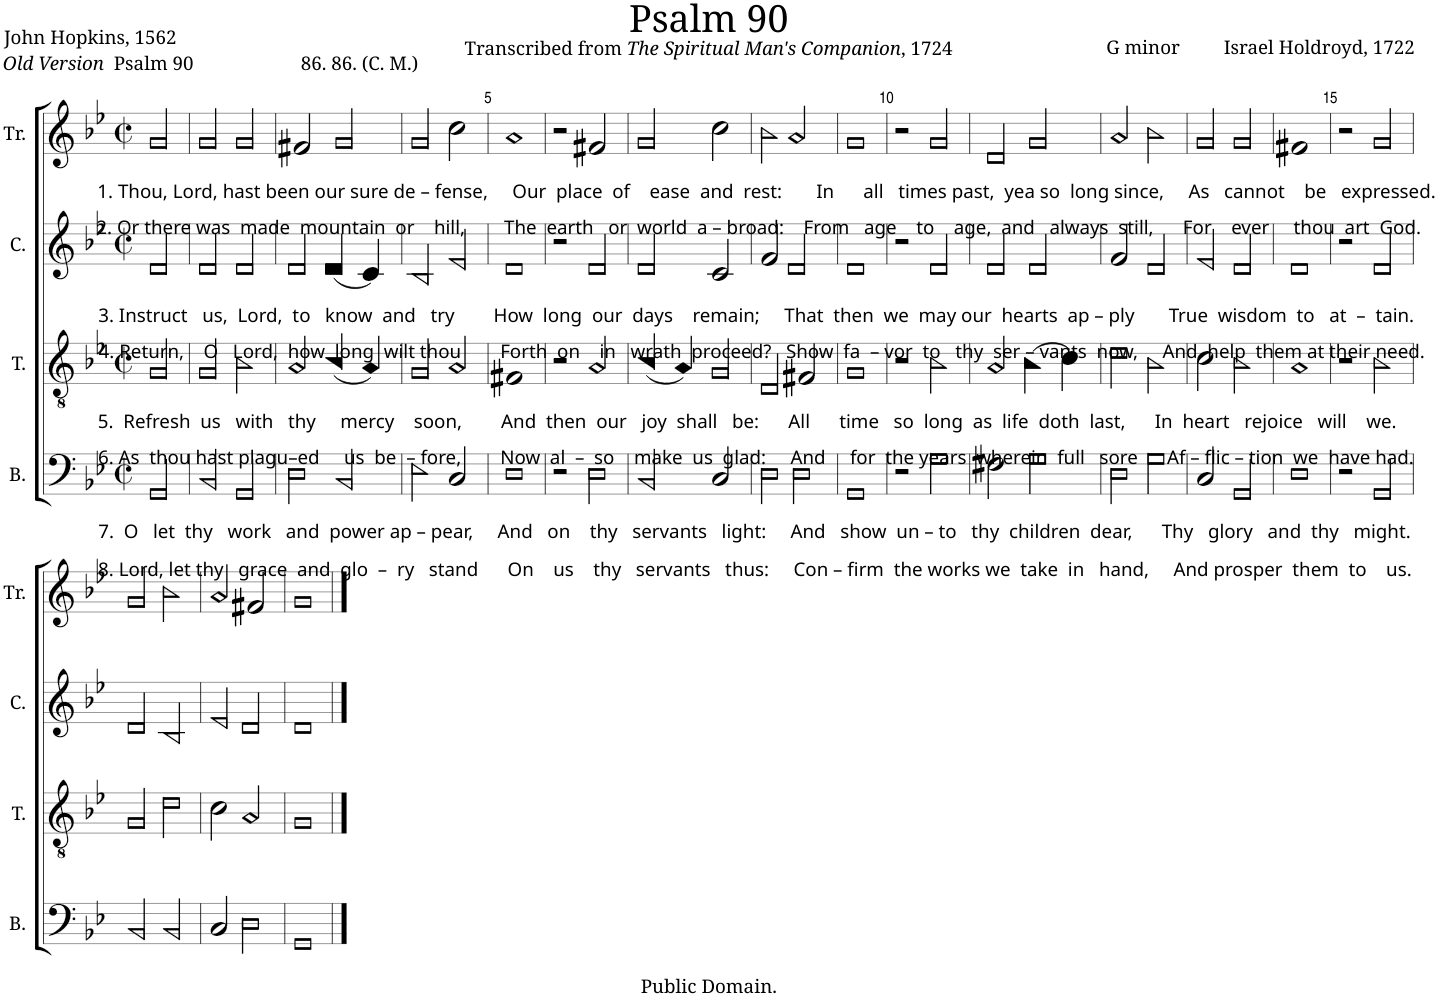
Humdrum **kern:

**kern	**kern	**kern	**kern
*part4	*part3	*part2	*part1
*staff4	*staff3	*staff2	*staff1
*I"B.	*I"T.	*I"C.	*I"Tr.
*I'B.	*I'T.	*I'C.	*I'Tr.
*clefF4	*clefGv2	*clefG2	*clefG2
*k[b-e-]	*k[b-e-]	*k[b-e-]	*k[b-e-]
*M2/2	*M2/2	*M2/2	*M2/2
*met(c|)	*met(c|)	*met(c|)	*met(c|)
=1	=1	=1	=1
!	!	!	!LO:TX:b:t=1. Thou, Lord, hast been our sure de – fense,     Our  place  of    ease  and  rest&colon;       In      all   times past,  yea so  long since,     As   cannot    be   expressed.
!	!	!	!LO:TX:b:t=2. Or there was  made  mountain  or    hill,        The  earth   or  world  a – broad&colon;    From   age    to    age,  and   always  still,      For    ever     thou  art  God.
!	!	!LO:TX:b:t=3. Instruct   us,  Lord,  to   know  and   try        How  long  our  days    remain;     That  then  we  may our  hearts  ap – ply       True  wisdom  to   at  –  tain.	!
!	!	!LO:TX:b:t=4. Return,    O   Lord,  how  long  wilt thou        Forth  on    in   wrath  proceed?   Show  fa  – vor  to   thy  ser – vants  now,     And  help  them at their need.	!
!	!LO:TX:b:t=5.  Refresh  us   with   thy     mercy    soon,        And  then  our   joy  shall   be&colon;      All      time   so  long  as  life  doth  last,      In  heart   rejoice   will    we.	!	!
!	!LO:TX:b:t=6. As  thou hast plagu–ed     us  be  – fore,        Now  al  –  so    make  us  glad&colon;     And     for  the years  wherein  full   sore      Af – flic – tion  we  have had.	!	!
!LO:TX:b:t=7.  O   let  thy   work   and  power ap – pear,     And   on    thy   servants   light&colon;     And   show  un – to   thy  children  dear,      Thy   glory   and  thy   might.	!	!	!
!LO:TX:b:t=8. Lord, let thy   grace  and  glo  –  ry   stand      On    us    thy   servants   thus&colon;     Con – firm  the works we  take  in   hand,     And prosper  them  to    us.	!	!	!
2GG!/	2G!/	2d!/	2g!/
=2	=2	=2	=2
2BB-!/	2G!/	2d!/	2g!/
2GG!/	2B-!\	2d!/	2g!/
=3	=3	=3	=3
2D!\	2A!/	2d!/	2f#X!/
2BB-!/	(4B-!/	(4d!/	2g!/
.	4A!/)	4c!/)	.
=4	=4	=4	=4
2E-!\	2G!/	2B-!/	2g!/
2C!/	2A!/	2e-!/	2cc!\
=5	=5	=5	=5
1D!	1F#X!	1d!	1a!
=6	=6	=6	=6
2r	2r	2r	2r
2D!\	2A!/	2d!/	2f#X!/
=7	=7	=7	=7
2BB-!/	(4B-!/	2d!/	2g!/
.	4A!/)	.	.
2C!/	2G!/	2c!/	2cc!\
=8	=8	=8	=8
2D!\	2D!/	2f!/	2b-!\
2D!\	2F#X!/	2d!/	2a!/
=9	=9	=9	=9
1GG!	1G!	1d!	1g!
=10	=10	=10	=10
2r	2r	2r	2r
2G!\	2B-!\	2d!/	2g!/
=11	=11	=11	=11
2F#X!\	2A!/	2d!/	2d!/
2G!\	(4B-!\	2d!/	2g!/
.	4c!\)	.	.
=12	=12	=12	=12
2D!\	2d!\	2f!/	2a!/
2G!\	2B-!\	2d!/	2b-!\
=13	=13	=13	=13
2C!/	2c!\	2e-!/	2g!/
2GG!/	2B-!\	2d!/	2g!/
=14	=14	=14	=14
1D!	1A!	1d!	1f#X!
=15	=15	=15	=15
2r	2r	2r	2r
2GG!/	2B-!\	2d!/	2g!/
!!LO:LB:g=z
=16	=16	=16	=16
2BB-!/	2G!/	2d!/	2g!/
2BB-!/	2d!\	2B-!/	2b-!\
=17	=17	=17	=17
2C!/	2c!\	2e-!/	2a!/
2D!\	2A!/	2d!/	2f#X!/
=18	=18	=18	=18
1GG!	1G!	1d!	1g!
==	==	==	==
*-	*-	*-	*-
